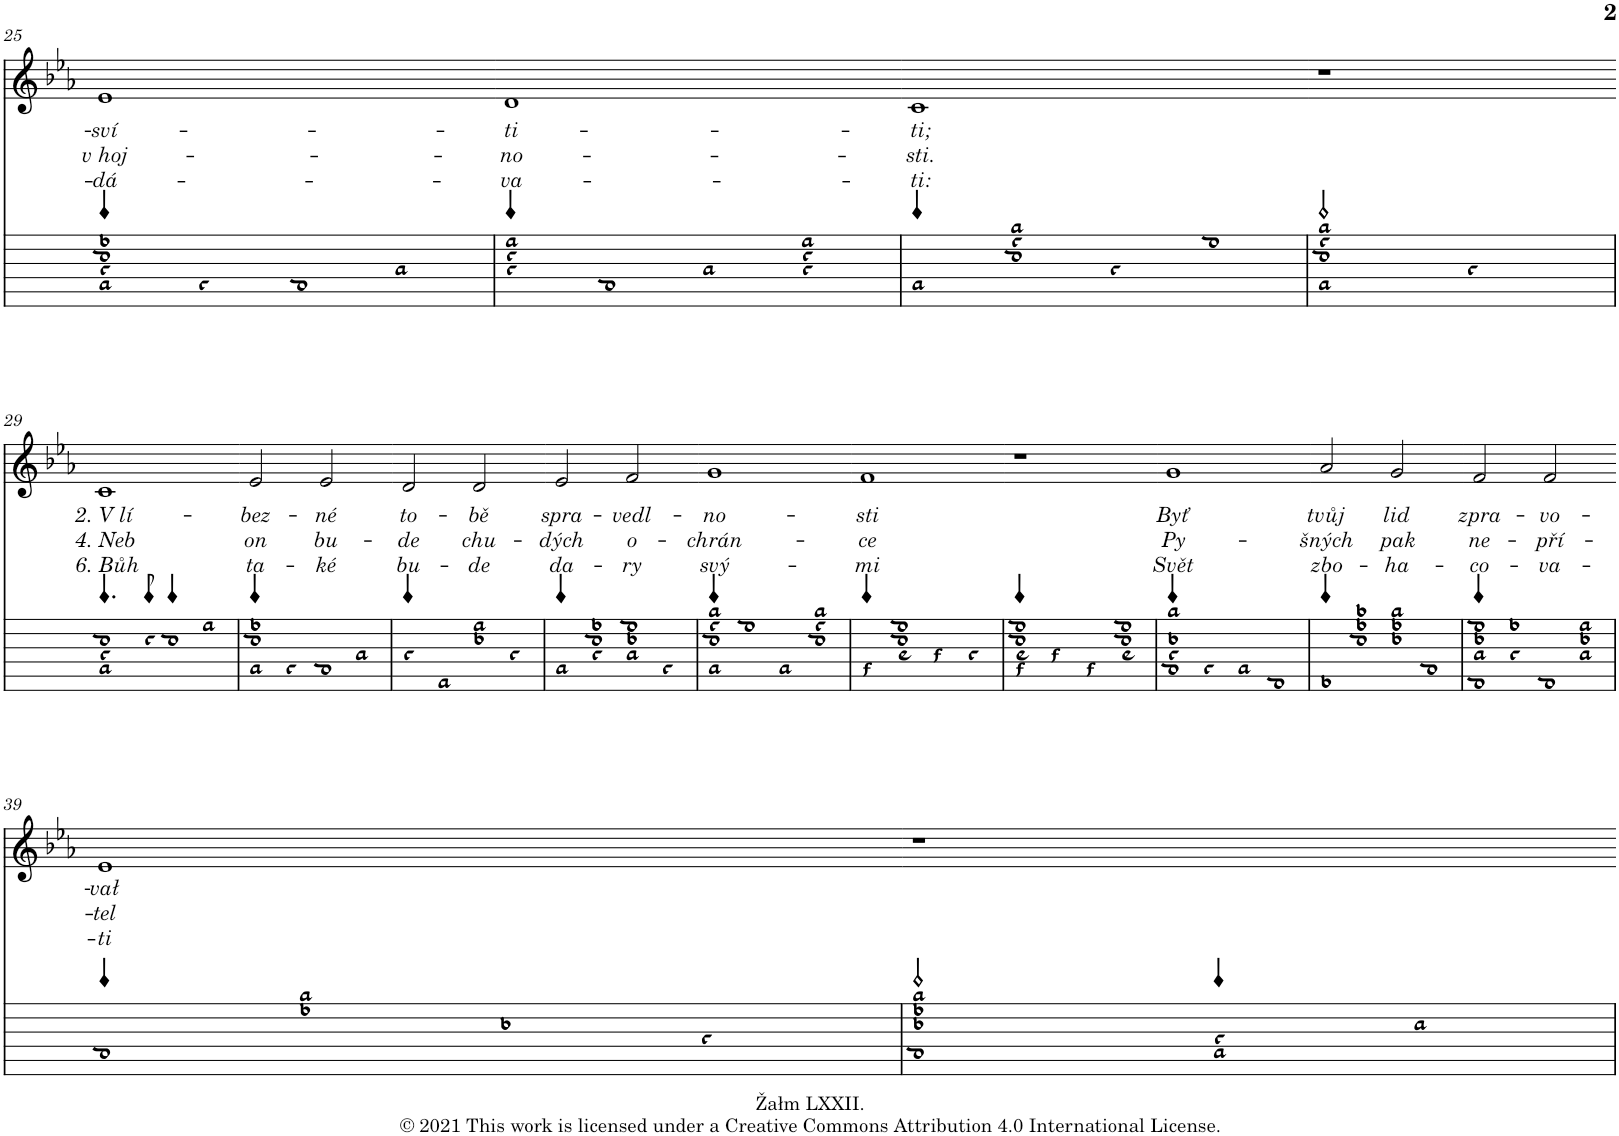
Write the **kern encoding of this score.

**kern	**kern	**text	**text	**text
*part2	*part1	*part1	*part1	*part1
*staff2	*staff1	*staff1	*staff1	*staff1
*I"Loutna (tabulatura)	*I"Zpěv	*	*	*
!!LO:PB:g=z
*	*clefG2	*	*	*
*k[b-e-a-]	*k[b-e-a-]	*	*	*
*M2/2	*M2/2	*	*	*
*met(c|)	*met(c|)	*	*	*
=25	=25	=25	=25	=25
!	!	!LO:LY:b	!LO:LY:b	!LO:LY:b
4C 4G 4c 4e-	1e-	-sví-	v hoj-	-dá-
4D	.	.	.	.
4E-	.	.	.	.
4F	.	.	.	.
=26	=26	=26	=26	=26
!	!	!LO:LY:b	!LO:LY:b	!LO:LY:b
4G 4B 4d	1d	-ti-	-no-	-va-
4E-	.	.	.	.
4F	.	.	.	.
4G 4B 4d	.	.	.	.
=27	=27	=27	=27	=27
!	!	!LO:LY:b	!LO:LY:b	!LO:LY:b
4C	1c	-ti;	-sti.	-ti:
4c 4e 4g	.	.	.	.
4G	.	.	.	.
4f	.	.	.	.
=28	=28	=28	=28	=28
2C 2c 2e 2g	1r	.	.	.
2G	.	.	.	.
!!LO:LB:g=z
=29	=29	=29	=29	=29
!	!	!LO:LY:b	!LO:LY:b	!LO:LY:b
4.C 4.G 4.c	1c	2. V lí-	4. Neb	6. Bůh
8B	.	.	.	.
4c	.	.	.	.
4d	.	.	.	.
=30	=30	=30	=30	=30
!	!	!LO:LY:b	!LO:LY:b	!LO:LY:b
4C 4c 4e-	2e-/	-bez-	on	ta-
4D	.	.	.	.
!	!	!LO:LY:b	!LO:LY:b	!LO:LY:b
4E-	2e-/	-né	bu-	-ké
4F	.	.	.	.
=31	=31	=31	=31	=31
!	!	!LO:LY:b	!LO:LY:b	!LO:LY:b
4G	2d/	to-	-de	bu-
4GG	.	.	.	.
!	!	!LO:LY:b	!LO:LY:b	!LO:LY:b
4B- 4d	2d/	-bě	chu-	-de
4G	.	.	.	.
=32	=32	=32	=32	=32
!	!	!LO:LY:b	!LO:LY:b	!LO:LY:b
4C	2e-/	spra-	-dých	da-
4G 4c 4e-	.	.	.	.
!	!	!LO:LY:b	!LO:LY:b	!LO:LY:b
4F 4B- 4f	2f/	-vedl-	o-	-ry
4D	.	.	.	.
=33	=33	=33	=33	=33
!	!	!LO:LY:b	!LO:LY:b	!LO:LY:b
4C 4c 4e 4g	1g	-no-	-chrán-	svý-
4f	.	.	.	.
4C	.	.	.	.
4c 4e 4g	.	.	.	.
=34	=34	=34	=34	=34
!	!	!LO:LY:b	!LO:LY:b	!LO:LY:b
4F	1f	-sti	-ce	-mi
4A 4c 4f	.	.	.	.
4B-	.	.	.	.
4G	.	.	.	.
=35	=35	=35	=35	=35
4F 4A 4c 4f	1r	.	.	.
4B-	.	.	.	.
4F	.	.	.	.
4A 4c 4f	.	.	.	.
=36	=36	=36	=36	=36
!	!	!LO:LY:b	!LO:LY:b	!LO:LY:b
4E- 4G 4B- 4g	1g	Byť	Py-	Svět
4D	.	.	.	.
4C	.	.	.	.
4BB-	.	.	.	.
=37	=37	=37	=37	=37
!	!	!LO:LY:b	!LO:LY:b	!LO:LY:b
4AA-	2a-/	tvůj	-šných	zbo-
4c 4e- 4a-	.	.	.	.
!	!	!LO:LY:b	!LO:LY:b	!LO:LY:b
4B- 4e- 4g	2g/	lid	pak	-ha-
4E-	.	.	.	.
=38	=38	=38	=38	=38
!	!	!LO:LY:b	!LO:LY:b	!LO:LY:b
4BB- 4F 4B- 4f	2f/	zpra-	ne-	-co-
4G 4e-	.	.	.	.
!	!	!LO:LY:b	!LO:LY:b	!LO:LY:b
4BB-	2f/	-vo-	-pří-	-va-
4F 4B- 4d	.	.	.	.
!!LO:LB:g=z
=39	=39	=39	=39	=39
!	!	!LO:LY:b	!LO:LY:b	!LO:LY:b
4E-	1e-	-vał	-tel	-ti
4e- 4g	.	.	.	.
4B-	.	.	.	.
4G	.	.	.	.
=40	=40	=40	=40	=40
2E- 2B- 2e- 2g	1r	.	.	.
4C 4G	.	.	.	.
4A	.	.	.	.
=	=	=	=	=
*-	*-	*-	*-	*-
